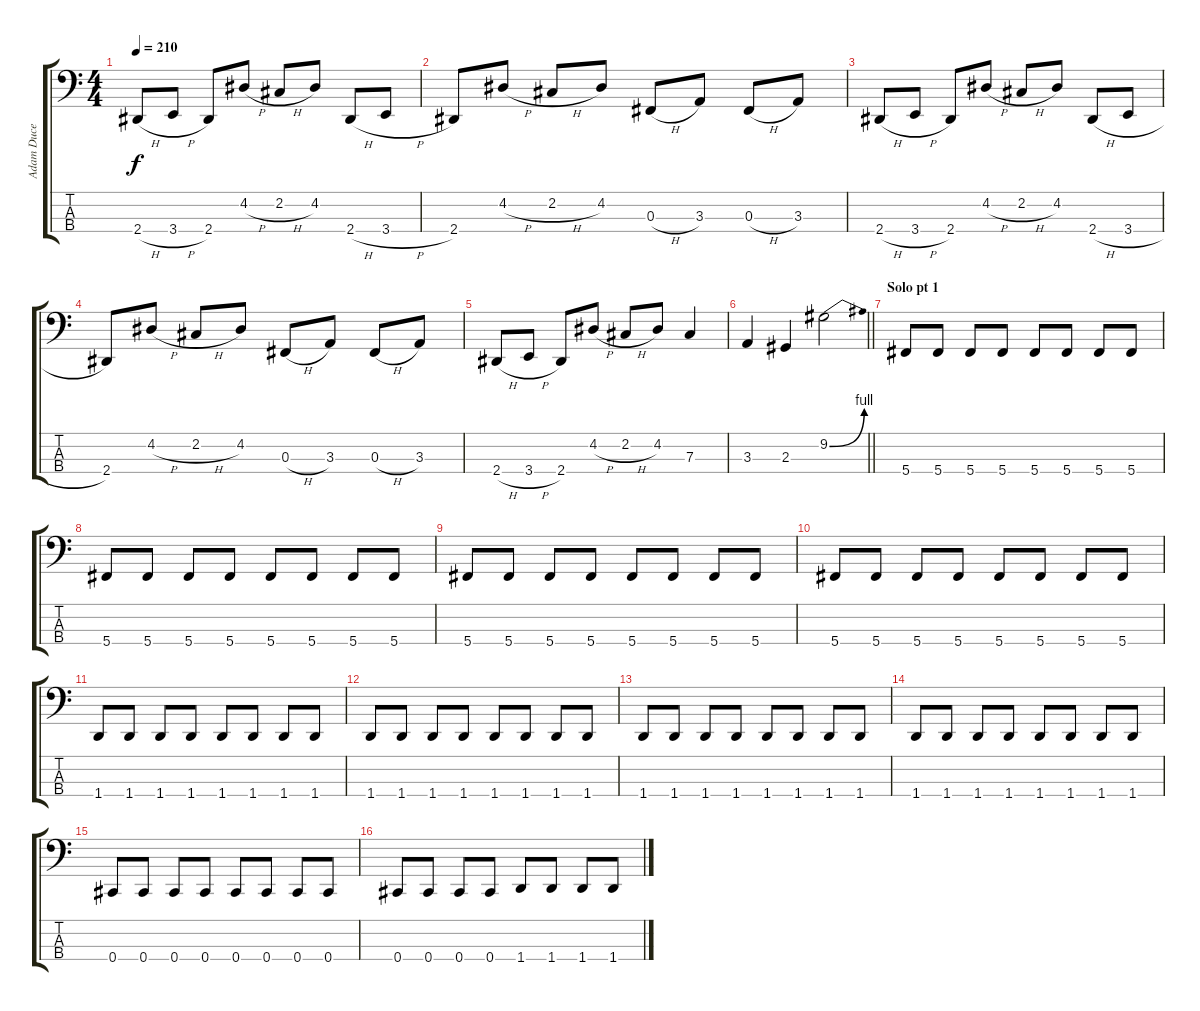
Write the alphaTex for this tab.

\track ("Adam Duce" "Adam Duce") {instrument electricbassfinger}
\staff {score tabs}
\tuning (E2 B1 Gb1 Db1) {hide}
\ts (4 4)
\tempo 210
\clef f4
\ks c
2.4{h}.8{dy f} 3.4{h}.8 2.4.8 4.2{h}.8 2.2{h}.8 4.2.8 2.4{h}.8 3.4{h}.8 |
2.4.8 4.2{h}.8 2.2{h}.8 4.2.8 0.3{h}.8 3.3.8 0.3{h}.8 3.3.8 |
2.4{h}.8 3.4{h}.8 2.4.8 4.2{h}.8 2.2{h}.8 4.2.8 2.4{h}.8 3.4{h}.8 |
2.4.8 4.2{h}.8 2.2{h}.8 4.2.8 0.3{h}.8 3.3.8 0.3{h}.8 3.3.8 |
2.4{h}.8 3.4{h}.8 2.4.8 4.2{h}.8 2.2{h}.8 4.2.8 7.3.4 |
\barLineRight lightlight
3.3.4 2.3.4 9.2{be (bend 0 0 60 4)}.2 |
\section ("" "Solo pt 1")
5.4.8 5.4.8 5.4.8 5.4.8 5.4.8 5.4.8 5.4.8 5.4.8 |
5.4.8 5.4.8 5.4.8 5.4.8 5.4.8 5.4.8 5.4.8 5.4.8 |
5.4.8 5.4.8 5.4.8 5.4.8 5.4.8 5.4.8 5.4.8 5.4.8 |
5.4.8 5.4.8 5.4.8 5.4.8 5.4.8 5.4.8 5.4.8 5.4.8 |
1.4.8 1.4.8 1.4.8 1.4.8 1.4.8 1.4.8 1.4.8 1.4.8 |
1.4.8 1.4.8 1.4.8 1.4.8 1.4.8 1.4.8 1.4.8 1.4.8 |
1.4.8 1.4.8 1.4.8 1.4.8 1.4.8 1.4.8 1.4.8 1.4.8 |
1.4.8 1.4.8 1.4.8 1.4.8 1.4.8 1.4.8 1.4.8 1.4.8 |
0.4.8 0.4.8 0.4.8 0.4.8 0.4.8 0.4.8 0.4.8 0.4.8 |
0.4.8 0.4.8 0.4.8 0.4.8 1.4.8 1.4.8 1.4.8 1.4.8
